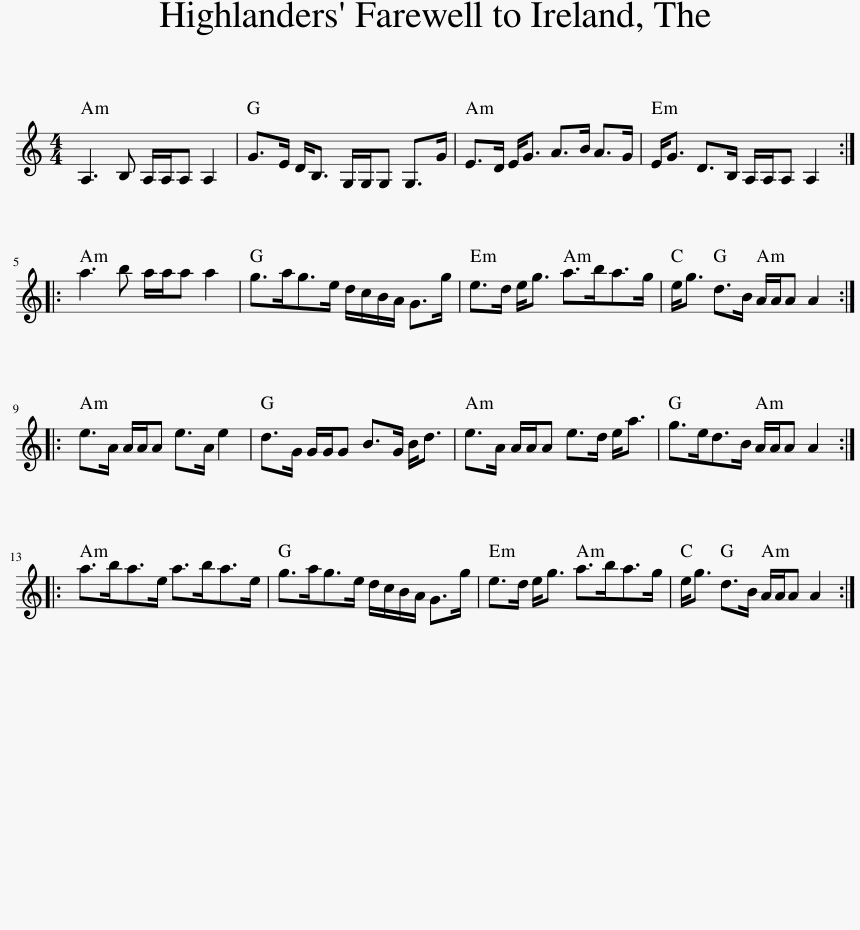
X:1
L:1/8
M:4/4
I:linebreak $
K:C
V:1 treble
V:1
 A,3 B, A,/A,/A, A,2 | G>E D<B, G,/G,/G, G,>G | E>D E<G A>B A>G | E<G D>B, A,/A,/A, A,2 ::$ a3 b a/a/a a2 | %5
 g>ag>e d/c/B/A/ G>g | e>d e<g a>ba>g | e<g d>B A/A/A A2 ::$ e>A A/A/A e>A e2 | d>G G/G/G B>G B<d | %10
 e>A A/A/A e>d e<a | g>ed>B A/A/A A2 ::$ a>ba>e a>ba>e | g>ag>e d/c/B/A/ G>g | e>d e<g a>ba>g | %15
 e<g d>B A/A/A A2 :| %16
